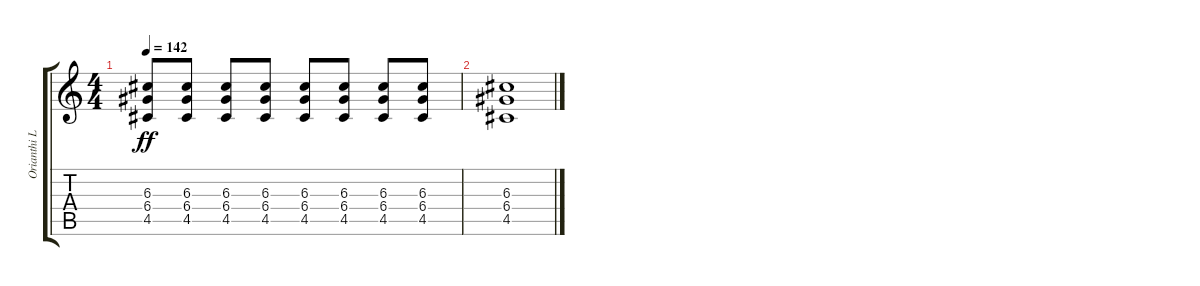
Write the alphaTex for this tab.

\track ("Orianthi Lead" "Orianthi L") {instrument overdrivenguitar}
\staff {score tabs}
\tuning (E4 B3 G3 D3 A2 D2) {hide}
\ts (4 4)
\tempo 142
\clef g2
\ks c
(6.3 6.4 4.5).8{dy ff} (6.3 6.4 4.5).8 (6.3 6.4 4.5).8 (6.3 6.4 4.5).8 (6.3 6.4 4.5).8 (6.3 6.4 4.5).8 (6.3 6.4 4.5).8 (6.3 6.4 4.5).8 |
(6.3 6.4 4.5).1
